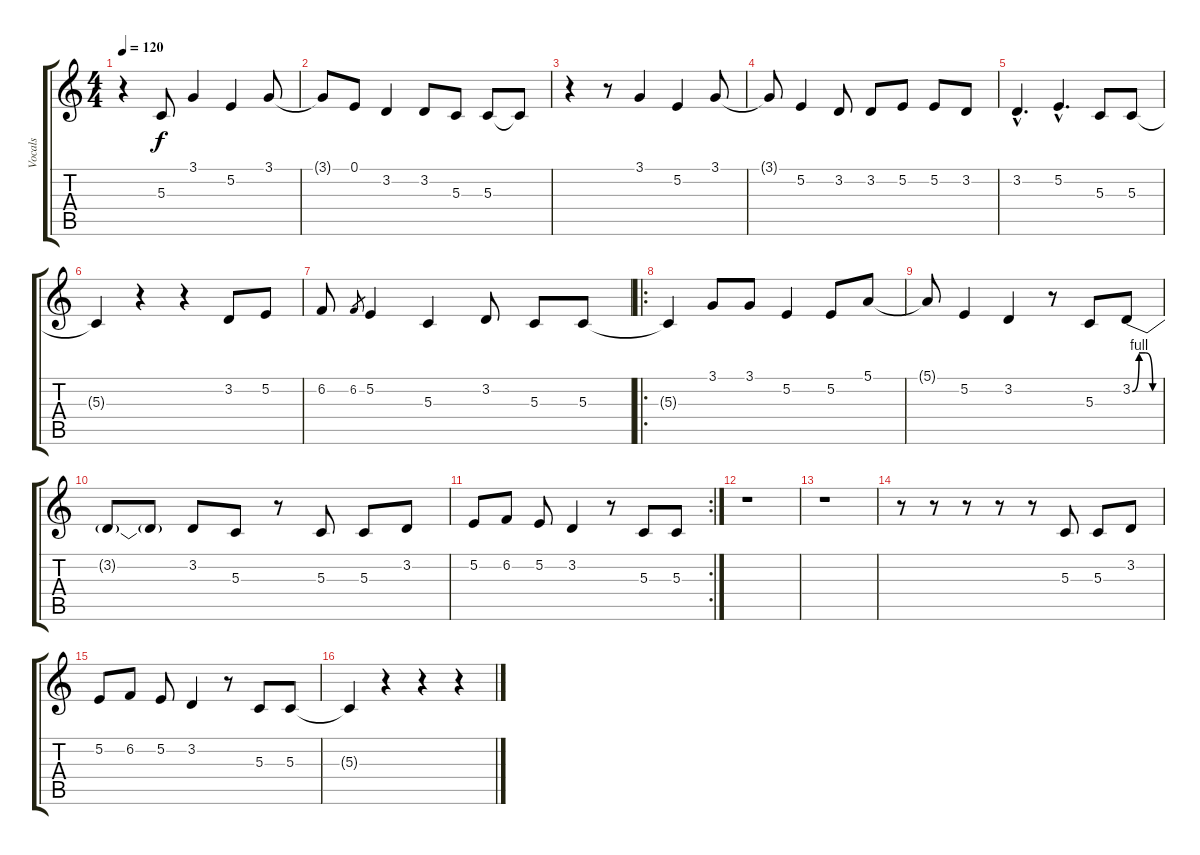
\track ("Vocals" "Vocals") {instrument altosax}
\staff {score tabs}
\tuning (E4 B3 G3 D3 A2 E2) {hide}
\ts (4 4)
\tempo 120
\clef g2
\ks c
r.4{dy f} 5.3.8 3.1.4 5.2.4 3.1.8 |
3.1{t}.8 0.1.8 3.2.4 3.2.8 5.3.8 5.3.8 5.3{t}.8 |
r.4 r.8 3.1.4 5.2.4 3.1.8 |
3.1{t}.8 5.2.4 3.2.8 3.2.8 5.2.8 5.2.8 3.2.8 |
3.2{hac}.4{d} 5.2{hac}.4{d} 5.3.8 5.3.8 |
5.3{t}.4 r.4 r.4 3.2.8 5.2.8 |
6.2.8 6.2.8{gr} 5.2.4 5.3.4 3.2.8 5.3.8 5.3.8 |
\ro
5.3{t}.4 3.1.8 3.1.8 5.2.4 5.2.8 5.1.8 |
5.1{t}.8 5.2.4 3.2.4 r.8 5.3.8 3.2{be (custom 0 0 15 4 30 4 45 0 60 0)}.8 |
3.2{t}.8 3.2{t}.8 3.2.8 5.3.8 r.8 5.3.8 5.3.8 3.2.8 |
\rc 2
5.2.8 6.2.8 5.2.8 3.2.4 r.8 5.3.8 5.3.8 |
r.1 |
r.1 |
r.8 r.8 r.8 r.8 r.8 5.3.8 5.3.8 3.2.8 |
5.2.8 6.2.8 5.2.8 3.2.4 r.8 5.3.8 5.3.8 |
5.3{t}.4 r.4 r.4 r.4
